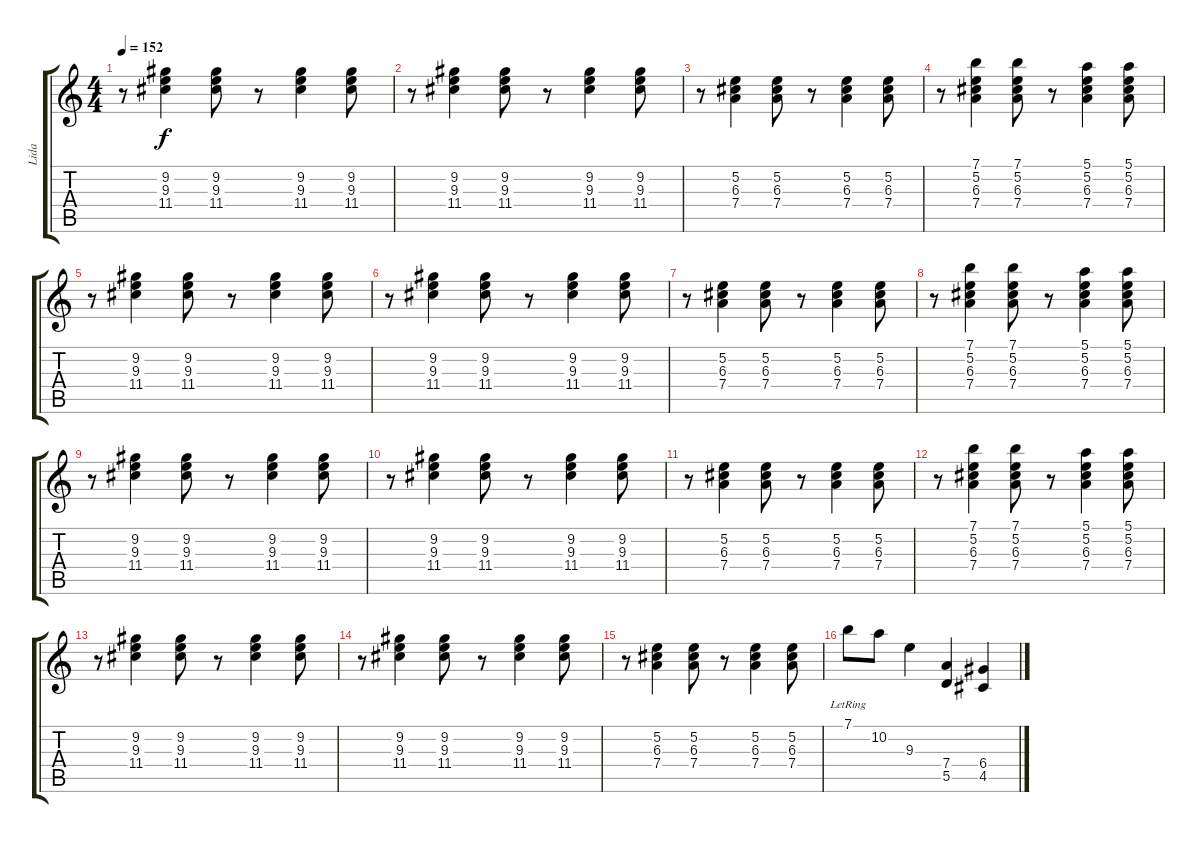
\track ("Lida" "Lida") {instrument distortionguitar}
\staff {score tabs}
\tuning (E4 B3 G3 D3 A2 E2) {hide}
\ts (4 4)
\tempo 152
\clef g2
\ks c
r.8{dy f} (9.2 9.3 11.4).4 (9.2 9.3 11.4).8 r.8 (9.2 9.3 11.4).4 (9.2 9.3 11.4).8 |
r.8 (9.2 9.3 11.4).4 (9.2 9.3 11.4).8 r.8 (9.2 9.3 11.4).4 (9.2 9.3 11.4).8 |
r.8 (5.2 6.3 7.4).4 (5.2 6.3 7.4).8 r.8 (5.2 6.3 7.4).4 (5.2 6.3 7.4).8 |
r.8 (7.1 5.2 6.3 7.4).4 (7.1 5.2 6.3 7.4).8 r.8 (5.1 5.2 6.3 7.4).4 (5.1 5.2 6.3 7.4).8 |
r.8 (9.2 9.3 11.4).4 (9.2 9.3 11.4).8 r.8 (9.2 9.3 11.4).4 (9.2 9.3 11.4).8 |
r.8 (9.2 9.3 11.4).4 (9.2 9.3 11.4).8 r.8 (9.2 9.3 11.4).4 (9.2 9.3 11.4).8 |
r.8 (5.2 6.3 7.4).4 (5.2 6.3 7.4).8 r.8 (5.2 6.3 7.4).4 (5.2 6.3 7.4).8 |
r.8 (7.1 5.2 6.3 7.4).4 (7.1 5.2 6.3 7.4).8 r.8 (5.1 5.2 6.3 7.4).4 (5.1 5.2 6.3 7.4).8 |
r.8 (9.2 9.3 11.4).4 (9.2 9.3 11.4).8 r.8 (9.2 9.3 11.4).4 (9.2 9.3 11.4).8 |
r.8 (9.2 9.3 11.4).4 (9.2 9.3 11.4).8 r.8 (9.2 9.3 11.4).4 (9.2 9.3 11.4).8 |
r.8 (5.2 6.3 7.4).4 (5.2 6.3 7.4).8 r.8 (5.2 6.3 7.4).4 (5.2 6.3 7.4).8 |
r.8 (7.1 5.2 6.3 7.4).4 (7.1 5.2 6.3 7.4).8 r.8 (5.1 5.2 6.3 7.4).4 (5.1 5.2 6.3 7.4).8 |
r.8 (9.2 9.3 11.4).4 (9.2 9.3 11.4).8 r.8 (9.2 9.3 11.4).4 (9.2 9.3 11.4).8 |
r.8 (9.2 9.3 11.4).4 (9.2 9.3 11.4).8 r.8 (9.2 9.3 11.4).4 (9.2 9.3 11.4).8 |
r.8 (5.2 6.3 7.4).4 (5.2 6.3 7.4).8 r.8 (5.2 6.3 7.4).4 (5.2 6.3 7.4).8 |
7.1{lr}.8 10.2.8 9.3.4 (7.4 5.5).4 (6.4 4.5).4
